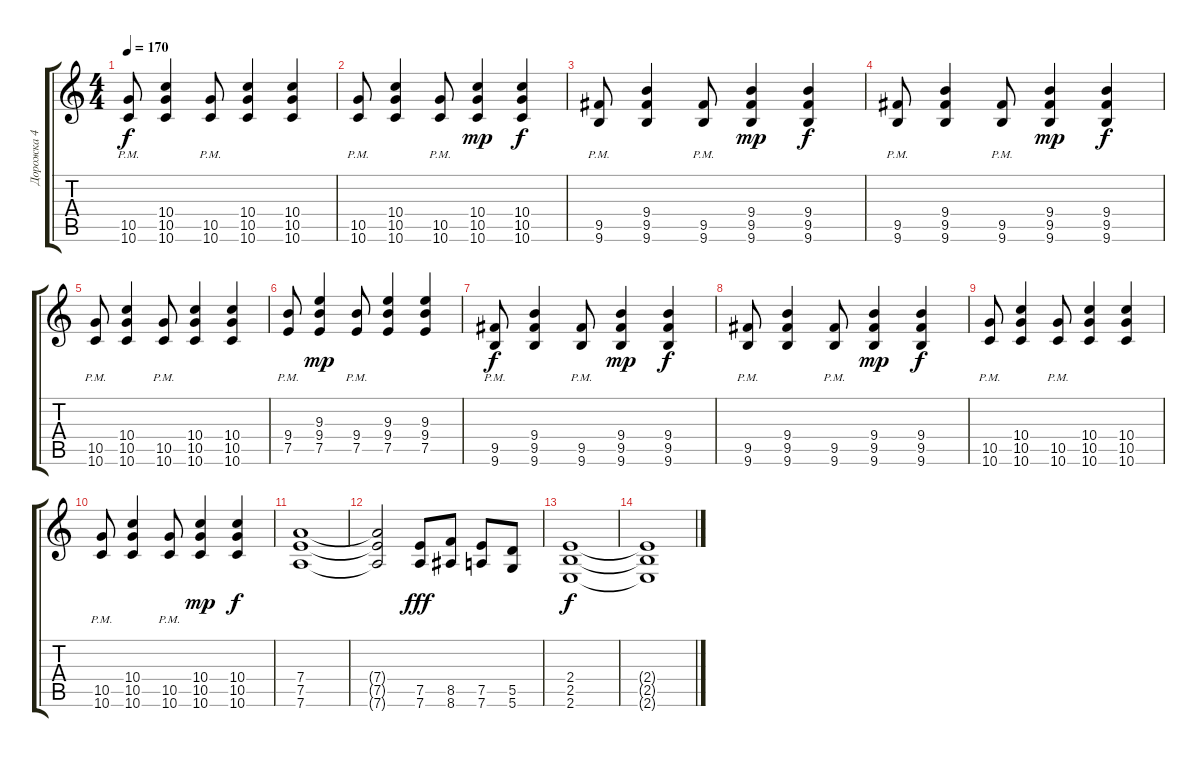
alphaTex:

\track ("Дорожка 4" "Дорожка 4") {instrument overdrivenguitar}
\staff {score tabs}
\tuning (E4 B3 G3 D3 A2 D2) {hide}
\ts (4 4)
\tempo 170
\clef g2
\ks c
(10.5{pm} 10.6{pm}).8{dy f} (10.4 10.5 10.6).4 (10.5{pm} 10.6{pm}).8 (10.4 10.5 10.6).4 (10.4 10.5 10.6).4 |
(10.5{pm} 10.6{pm}).8 (10.4 10.5 10.6).4 (10.5{pm} 10.6{pm}).8 (10.4 10.5 10.6).4{dy mp} (10.4 10.5 10.6).4{dy f} |
(9.5{pm} 9.6{pm}).8 (9.4 9.5 9.6).4 (9.5{pm} 9.6{pm}).8 (9.4 9.5 9.6).4{dy mp} (9.4 9.5 9.6).4{dy f} |
(9.5{pm} 9.6{pm}).8 (9.4 9.5 9.6).4 (9.5{pm} 9.6{pm}).8 (9.4 9.5 9.6).4{dy mp} (9.4 9.5 9.6).4{dy f} |
(10.5{pm} 10.6{pm}).8 (10.4 10.5 10.6).4 (10.5{pm} 10.6{pm}).8 (10.4 10.5 10.6).4 (10.4 10.5 10.6).4 |
(9.4{pm} 7.5{pm}).8 (9.3 9.4 7.5).4{dy mp} (9.4{pm} 7.5{pm}).8 (9.3 9.4 7.5).4 (9.3 9.4 7.5).4 |
(9.5{pm} 9.6{pm}).8{dy f} (9.4 9.5 9.6).4 (9.5{pm} 9.6{pm}).8 (9.4 9.5 9.6).4{dy mp} (9.4 9.5 9.6).4{dy f} |
(9.5{pm} 9.6{pm}).8 (9.4 9.5 9.6).4 (9.5{pm} 9.6{pm}).8 (9.4 9.5 9.6).4{dy mp} (9.4 9.5 9.6).4{dy f} |
(10.5{pm} 10.6{pm}).8 (10.4 10.5 10.6).4 (10.5{pm} 10.6{pm}).8 (10.4 10.5 10.6).4 (10.4 10.5 10.6).4 |
(10.5{pm} 10.6{pm}).8 (10.4 10.5 10.6).4 (10.5{pm} 10.6{pm}).8 (10.4 10.5 10.6).4{dy mp} (10.4 10.5 10.6).4{dy f} |
(7.4 7.5 7.6).1 |
(7.4{t} 7.5{t} 7.6{t}).2 (7.5 7.6).8{dy fff} (8.5 8.6).8 (7.5 7.6).8 (5.5 5.6).8 |
(2.4 2.5 2.6).1{dy f} |
(2.4{t} 2.5{t} 2.6{t}).1
